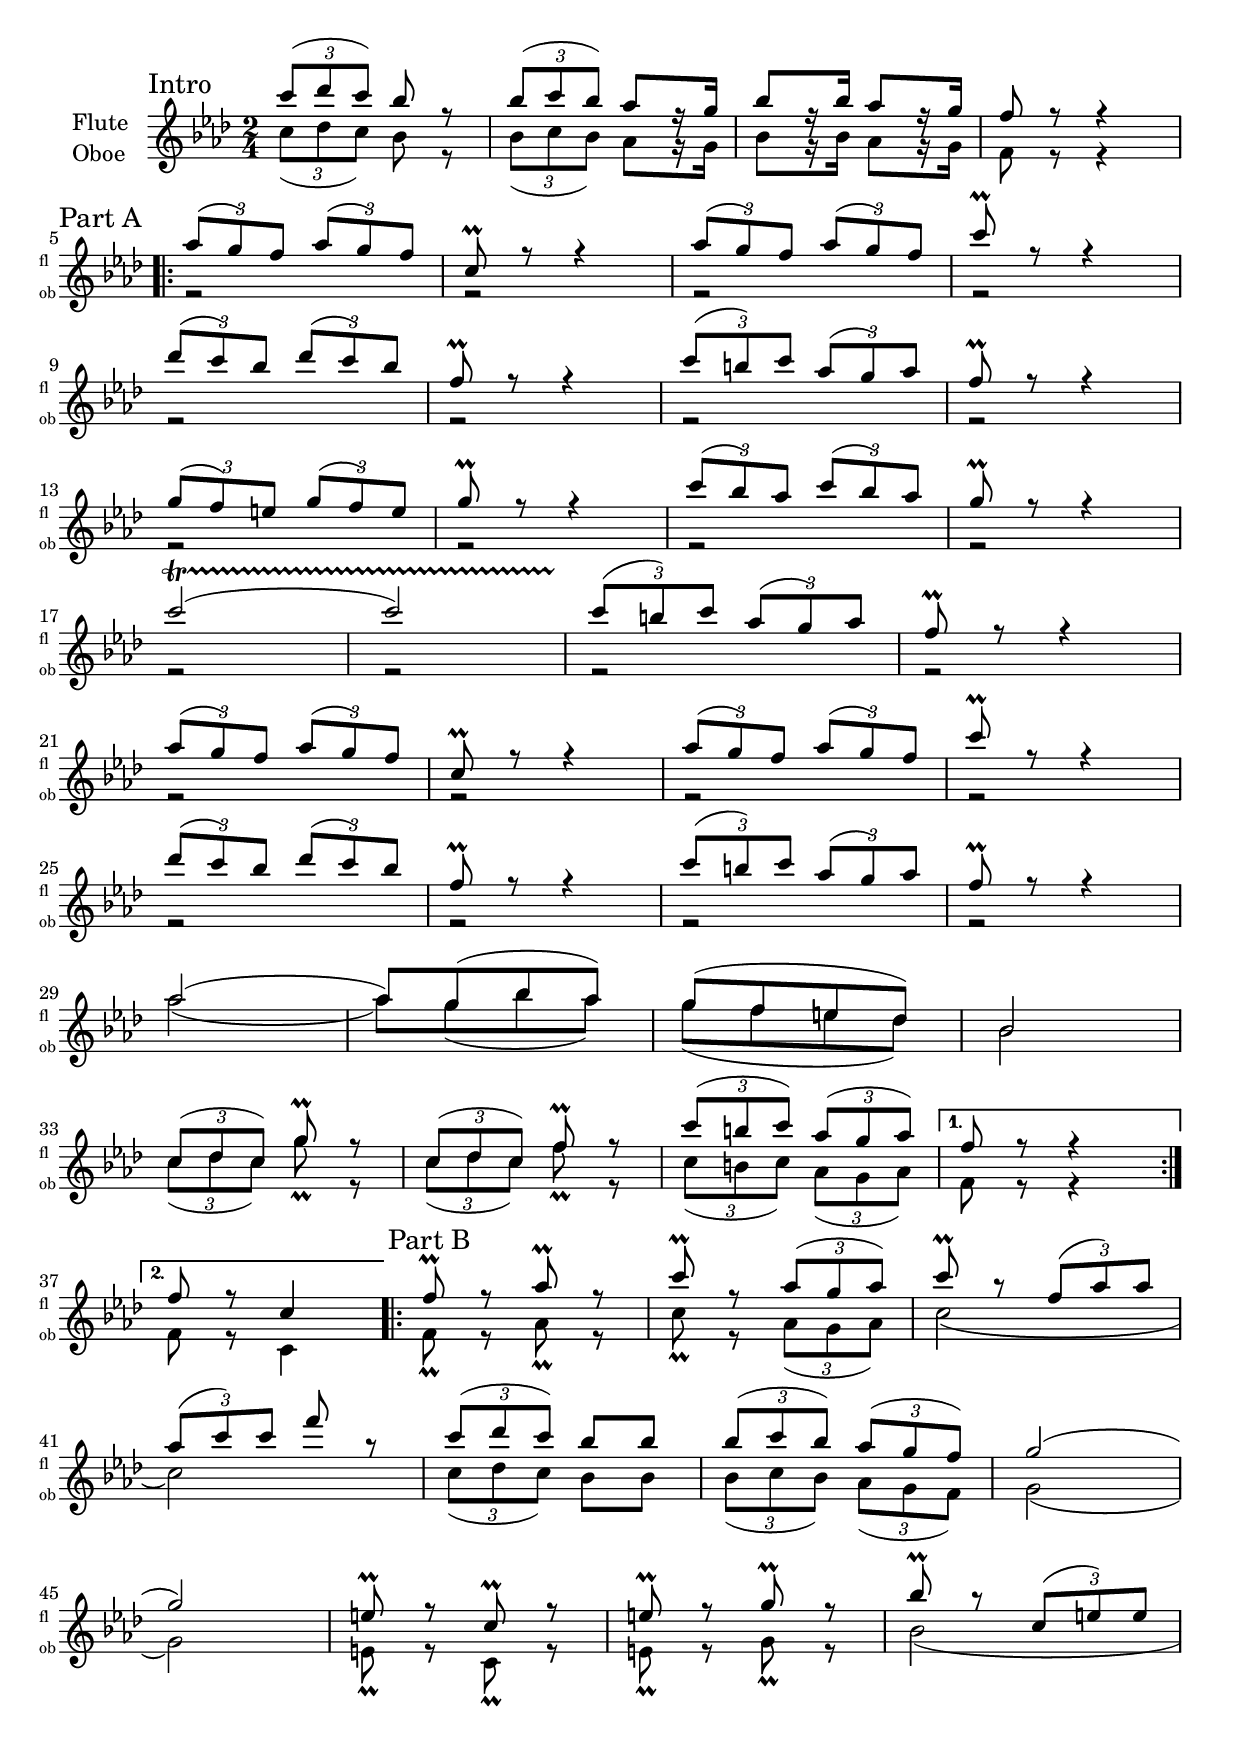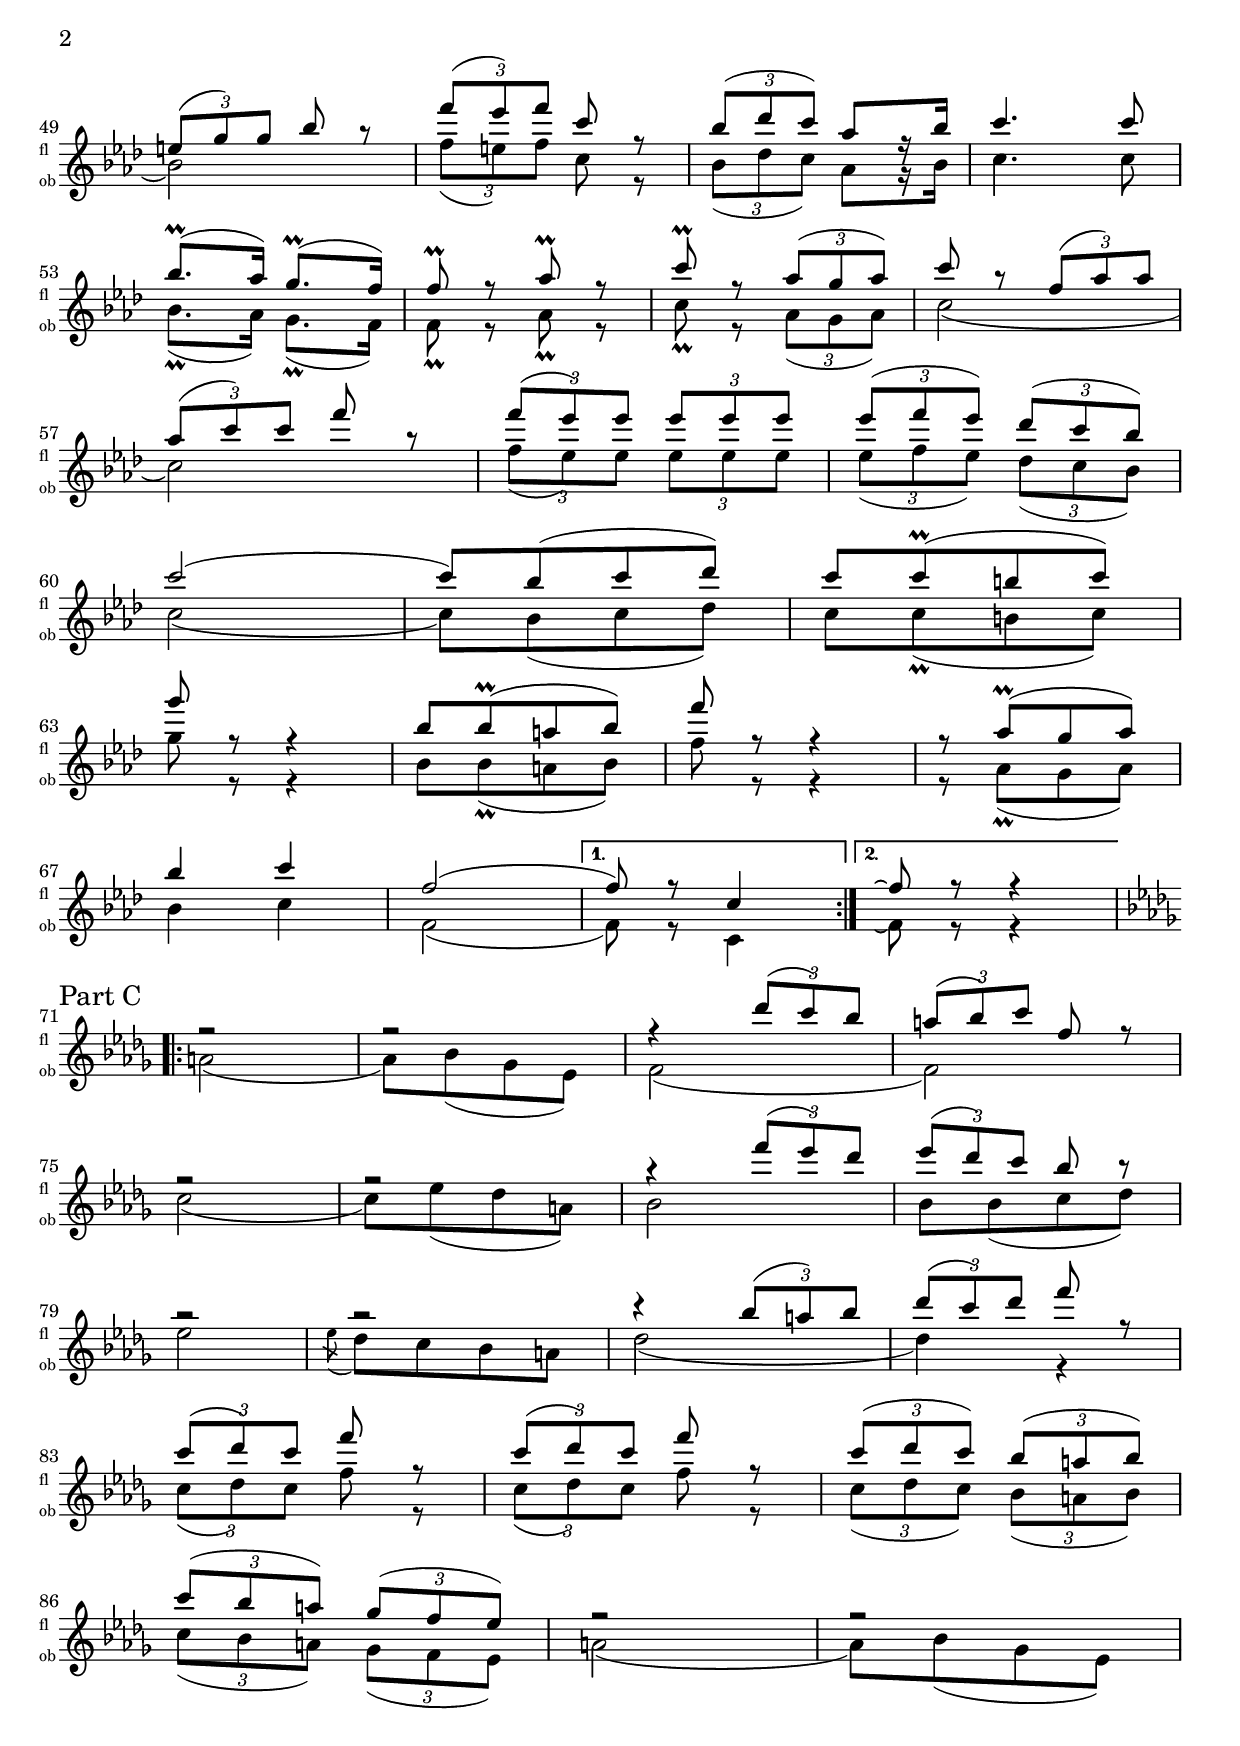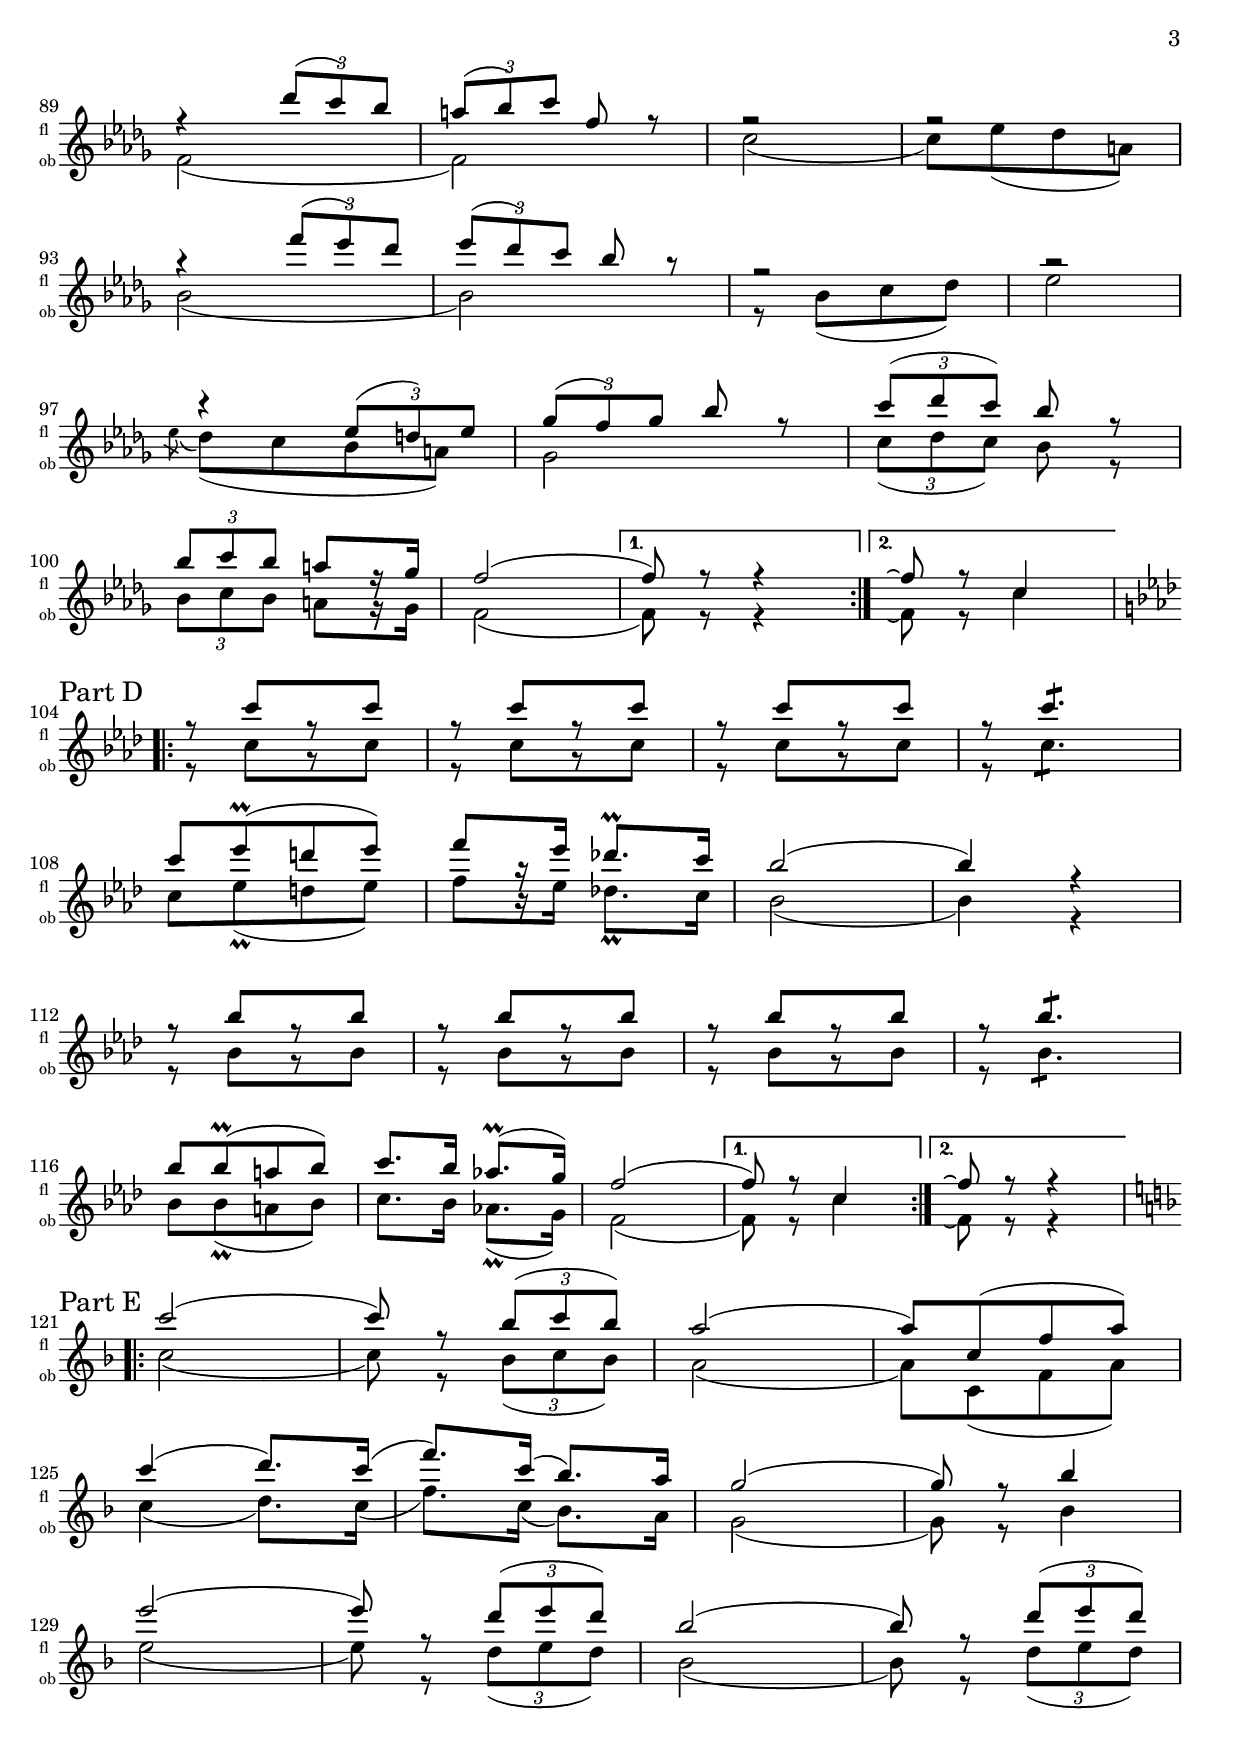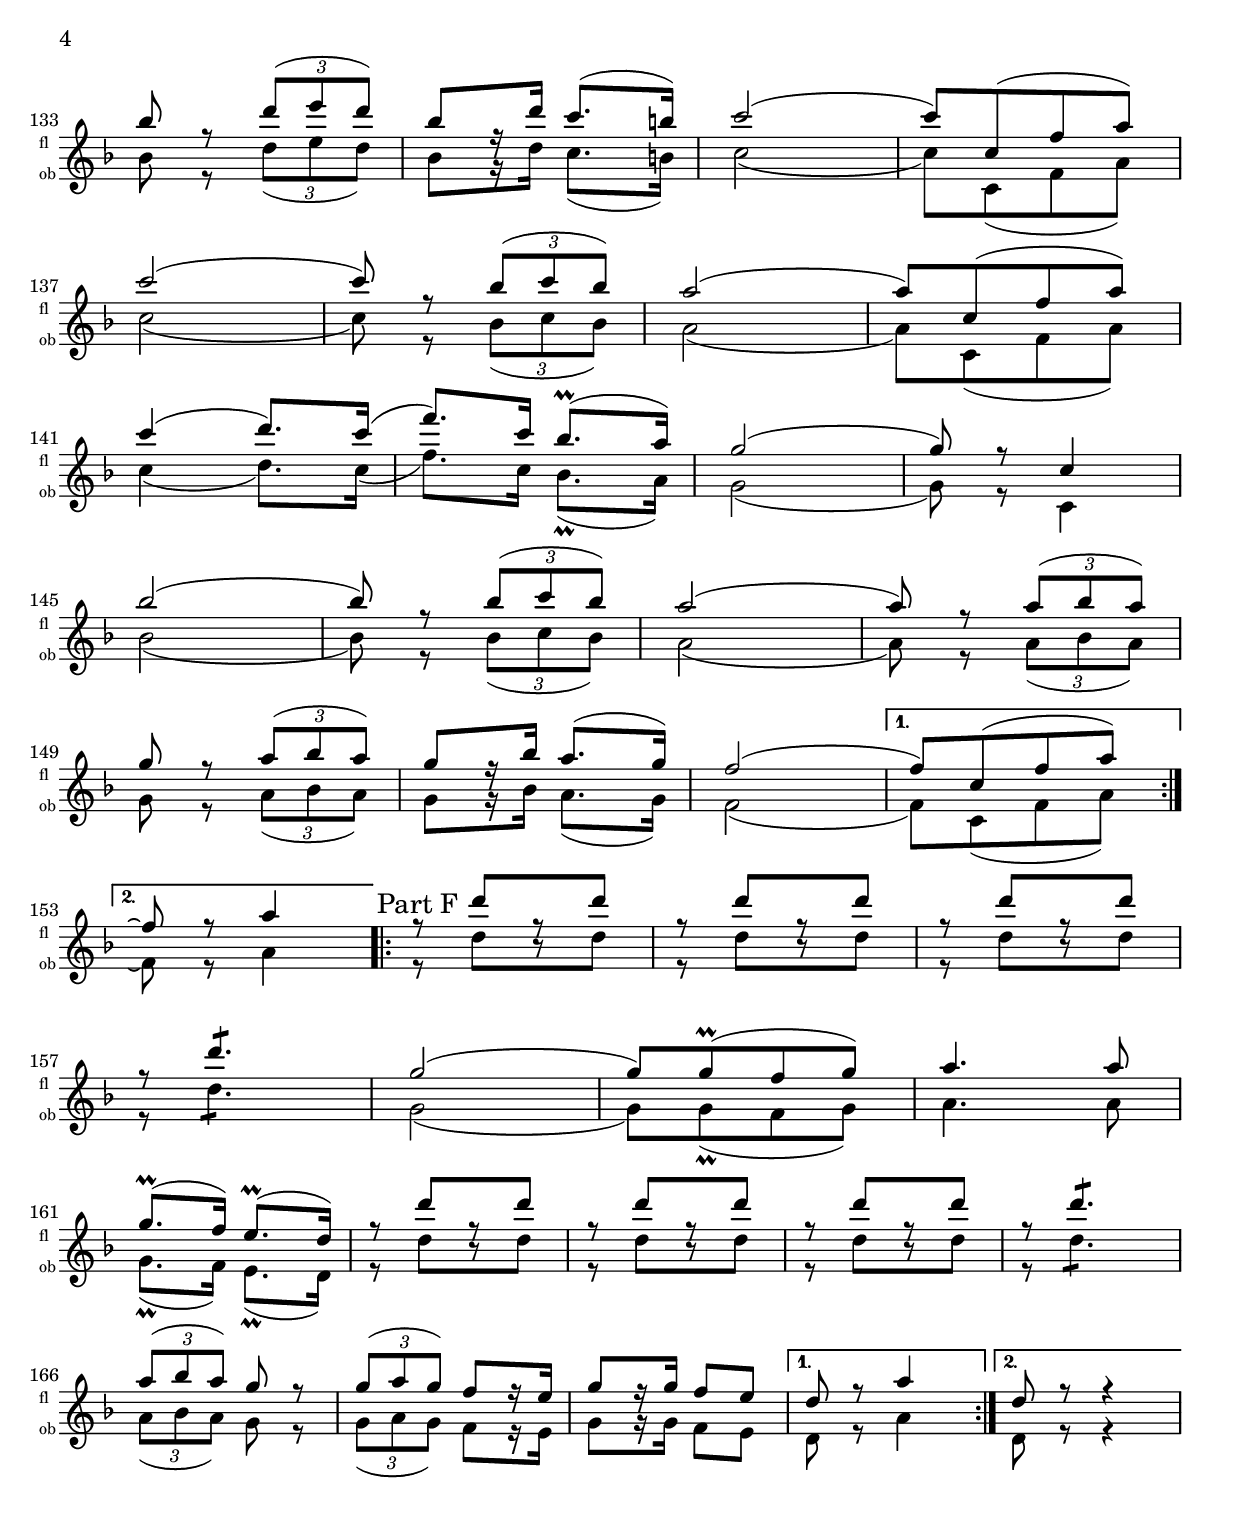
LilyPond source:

\version "2.24.0"

\include "helpers.ly"

fluteA = {
  \key aes \major

  \sectionLabel "Intro"

    | \trl {c''8( des c)} bes r | \trl {bes( c bes)} aes[ r16 g] | bes8[ r16 bes] as8[ r16 g] | f8 r r4 \break

  \sectionLabel "Part A"
  \repeat volta 2 {

    | \trl {as8( g) f} \trl {as( g) f} | c\prall r8 r4 | \trl {as'8( g) f} \trl {as( g) f} | c'\prall r8 r4 \break
    | \trl {des8( c) bes} \trl {des( c) bes} | f\prall r8 r4 | \trl {c'8( b) c} \trl {as( g) as} | f\prall r8 r4 \break
    | \trl {g8( f) e} \trl {g( f) e} | g\prall r8 r4 | \trl {c8( bes) as} \trl {c( bes) as} | g\prall r8 r4 \break
    | c2(\startTrillSpan | c2) | \trl {c8(\stopTrillSpan b) c} \trl {aes( g) aes} | f\prall r r4 \break
    | \trl {aes8( g) f} \trl {aes( g) f} | c\prall r r4 | \trl {aes'8( g) f} \trl {aes( g) f} | c'\prall r r4 \break
    | \trl {des8( c) bes} \trl {des( c) bes} | f\prall r r4 | \trl {c'8( b) c} \trl {aes( g) aes} | f\prall r r4 \break
    | aes2( | aes8)[ g( bes aes)] | g([ f e des)] | bes2 \break
    | \trl {c8( des c)} g'\prall r | \trl {c,( des c)} f\prall r | \trl {c'( b c)} \trl {aes( g aes) }
  }
  \alternative {
    { f8 r r4 \break }
    { f8 r c4 }
  }
} % A part

oboeA = {
  \key aes \major

  \sectionLabel "Intro"

    | \trl {c''8( des c)} bes r | \trl {bes( c bes)} aes[ r16 g] | bes8[ r16 bes] as8[ r16 g] | f8 r r4 \break

  \sectionLabel "Part A"
  \repeat volta 2 {

    | \rpt 4 {r2} \break
    | \rpt 4 {r2} \break
    | \rpt 4 {r2} \break
    | \rpt 4 {r2} \break
    | \rpt 4 {r2} \break
    | \rpt 4 {r2} \break
    | aes'2( | aes8)[ g( bes aes)] | g([ f e des)] | bes2 \break
    | \trl {c8( des c)} g'\prall r | \trl {c,( des c)} f\prall r | \trl {c( b c)} \trl {aes( g aes) }
  }
  \alternative {
    { f8 r r4 \break }
    { f8 r c4 }
  }
} % A part

fluteB = {
  \sectionLabel "Part B"
  \repeat volta 2 {
    | f8\prall r aes\prall r | c\prall r \trl {aes( g aes)} | c\prall r \trl {f,( aes) aes} \break
    | \trl {aes( c) c} f r | \trl {c( des c)} bes[ bes] | \trl {bes( c bes)} \trl {aes( g f)} | g2( \break
    | g2) | e8\prall r c\prall r | e\prall r g\prall r | bes\prall r \trl {c,( e) e} \break
    | \trl {e( g) g} bes r | \trl {f'( ees) f} c r | \trl {bes( des c)} aes[ r16 bes] | c4. c8 \break
    | bes8.(\prall aes16) g8.(\prall f16) | f8\prall r aes\prall r | c\prall r \trl {aes( g aes)} | c r \trl {f,( aes) aes} \break
    | \trl {aes( c) c} f r | \trl {f( ees) ees} \trl {ees ees ees} | \trl {ees( f ees)} \trl {des( c bes)} \break
    | c2( | c8)[ bes( c des)] | c[ c(\prall b c)] \break
    | g' r r4 | bes,8[ bes(\prall a bes)] | f' r r4 | r8 aes,([\prall g aes)] \break
    | bes4 c | f,2 (
  }
  \alternative {
    { f8) r c4 }
    { f8 \repeatTie r r4 \break }
  }
} % B part

oboeB = {
  \sectionLabel "Part B"
  \repeat volta 2 {
    | f8\prall r aes\prall r | c\prall r \trl {aes( g aes)} | c2( \break
    | c2)| \trl {c8( des c)} bes[ bes] | \trl {bes( c bes)} \trl {aes( g f)} | g2( \break
    | g2) | e8\prall r c\prall r | e\prall r g\prall r | bes2( \break
    | bes2) | \trl {f'8( e) f} c r | \trl {bes( des c)} aes[ r16 bes] | c4. c8 \break
    | bes8.(\prall aes16) g8.(\prall f16) | f8\prall r aes\prall r | c\prall r \trl {aes( g aes)} | c2( \break
    | c2) | \trl {f8( ees) ees} \trl {ees ees ees} | \trl {ees( f ees)} \trl {des( c bes)} \break
    | c2( | c8)[ bes( c des)] | c[ c(\prall b c)] \break
    | g' r r4 | bes,8[ bes(\prall a bes)] | f' r r4 | r8 aes,([\prall g aes)] \break
    | bes4 c | f,2 (
  }
  \alternative {
    { f8) r c4 }
    { f8 \repeatTie r r4 \break }
  }
} % B part

fluteC = {
  \sectionLabel "Part C"
  \key des \major
  \repeat volta 2 {
    | r2 | r2 | r4 \trl {des'8( c) bes} | \trl {a( bes) c} f, r \break
    | r2 | r2 | r4 \trl {f'8( ees) des} | \trl {ees( des) c} bes r \break
    | r2 | r2 | r4 \trl {bes8( a) bes} | \trl {des( c) des} f r \break
    | \rpt 2 { \trl {c( des) c} f r } | \trl {c( des c)} \trl {bes( a bes)} \break
    | \trl {c( bes a)} \trl {ges( f ees)} | r2 | r2 \break
    | r4 \trl {des'8( c) bes} | \trl {a( bes) c} f, r | r2 | r2 \break
    | r4 \trl {f'8( ees) des} | \trl {ees( des) c} bes r | r2 | r2 \break
    | \grace s8 r4 \trl {ees,8( d) ees} | \trl {ges( f) ges} bes r | \trl {c( des c)} bes r \break % Invisible grace to synch with oboe. Oboe print messed up otherwise.
    | \trl {bes8 c bes} a[ r16 ges16] | f2(
  }
  \alternative {
    { f8) r r4 }
    { f8 \repeatTie r c4 \break }
  }
} % C part

oboeC = {
  \sectionLabel "Part C"
  \key des \major
  \repeat volta 2 {
    | a2( | aes8)[ bes( ges ees)] | f2( | f2) \break
    | c'2( | c8)[ ees( des a)] | bes2 | bes8[ bes( c des)] \break
    | ees2 | \acc ees8 des[ c bes a] | des2( | des4) r \break
    | \rpt 2 { \trl {c8( des) c} f r } | \trl {c( des c)} \trl {bes( a bes)} \break
    | \trl {c( bes a)} \trl {ges( f ees)} | a2( | aes8)[ bes( ges ees)] \break
    | f2( | f2) | c'2( | c8)[ ees( des a)] \break
    | bes2( | bes2) | r8 bes([ c des)] | ees2 \break
    | \acc ees8 des8([ c bes a)] | ges2 | \trl {c8( des c)} bes r \break
    | \trl {bes8 c bes} a[ r16 ges16] | f2(
  }
  \alternative {
    { f8) r r4 }
    { f8 \repeatTie r c'4 \break }
  }
} % C part

fluteD = {
  \sectionLabel "Part D"
  \key aes \major
  \repeat volta 2 {
    | \rpt 3 { r8 c'[ r c] } | r c4.:8 \break
    | c8[ ees(\prall d ees)] | f[ r16 ees] des!8.[\prall c16] | bes2( | bes4) r \break
    | \rpt 3 { r8 bes[ r bes] } | r bes4.:8 \break
    | bes8[ bes(\prall a bes)] | c8.[ bes16] aes!8.([\prall g16)] | f2(
  }
  \alternative {
    { f8) r c4 }
    { f8 \repeatTie r r4 \break}
  }
} % D part

oboeD = {
  \sectionLabel "Part D" %%%%%%%%%%%%%%%%%%%%%%%%%
  \key aes \major
  \repeat volta 2 {
    | \rpt 3 { r8 c[ r c] } | r c4.:8 \break
    | c8[ ees(\prall d ees)] | f[ r16 ees] des!8.[\prall c16] | bes2( | bes4) r \break
    | \rpt 3 { r8 bes[ r bes] } | r bes4.:8 \break
    | bes8[ bes(\prall a bes)] | c8.[ bes16] aes!8.([\prall g16)] | f2(
  }
  \alternative {
    { f8) r c'4 }
    { f,8 \repeatTie r r4 \break}
  }
} % D part

fluteE = {
  \sectionLabel "Part E"
  \key f \major
  \repeat volta 2 {
    | c'2( | c8) r \trl {bes( c bes)} | a2( | a8)[ c,( f a)] \break
    | c4( d8.)[ c16]( | f8.)[ c16]( bes8.)[ a16] | g2( | g8) r bes4 \break
    | e2( | e8) r \trl {d( e d)} | bes2( | bes8) r \trl {d( e d)} \break
    | bes8 r \trl {d( e d)} | bes8[ r16 d16] c8.([ b16)] | c2( | c8)[ c,( f a)] \break
    | c2( | c8) r \trl {bes( c bes)} | a2( | a8)[ c,( f a)] \break
    | c4( d8.)[ c16]( | f8.)[ c16] bes8.(\prall[ a16)] | g2( | g8) r c,4 \break
    | bes'2( | bes8) r \trl {bes( c bes)} | a2( | a8) r \trl {a( bes a)} \break
    | g8 r \trl {a( bes a)} | g[ r16 bes] a8.([ g16)] | f2(
  }
  \alternative {
    { f8)[ c( f a)] \break}
    { f8 \repeatTie r a4 }
  }
} % E part

oboeE = {
  \sectionLabel "Part E"
  \key f \major
  \repeat volta 2 {
    | c'2( | c8) r \trl {bes( c bes)} | a2( | a8)[ c,( f a)] \break
    | c4( d8.)[ c16]( | f8.)[ c16]( bes8.)[ a16] | g2( | g8) r bes4 \break
    | e2( | e8) r \trl {d( e d)} | bes2( | bes8) r \trl {d( e d)} \break
    | bes8 r \trl {d( e d)} | bes8[ r16 d16] c8.([ b16)] | c2( | c8)[ c,( f a)] \break
    | c2( | c8) r \trl {bes( c bes)} | a2( | a8)[ c,( f a)] \break
    | c4( d8.)[ c16]( | f8.)[ c16] bes8.(\prall[ a16)] | g2( | g8) r c,4 \break
    | bes'2( | bes8) r \trl {bes( c bes)} | a2( | a8) r \trl {a( bes a)} \break
    | g8 r \trl {a( bes a)} | g[ r16 bes] a8.([ g16)] | f2(
  }
  \alternative {
    { f8)[ c( f a)] \break}
    { f8 \repeatTie r a4 }
  }
} % E part

fluteF = {
  \sectionLabel "Part F"
  \repeat volta 2 {
    | \rpt 3 { r8 d[ r d] } \break
    | r d4.:8 | g,2( | g8)[ g(\prall f g)] | a4. a8 \break
    | g8.\prall([ f16)] e8.\prall([ d16)] | \rpt 3 { r8 d'[ r d] } | r d4.:8 \break
    | \trl {a8( bes a)} g r | \trl {g( a g)} f[ r16 e] | g8[ r16 g] f8[ e]
  }
  \alternative {
    { d8 r a'4 }
    { d,8 r r4 }
  }
} % F part

oboeF = {
  \sectionLabel "Part F"
  \repeat volta 2 {
    | \rpt 3 { r8 d[ r d] } \break
    | r d4.:8 | g,2( | g8)[ g(\prall f g)] | a4. a8 \break
    | g8.\prall([ f16)] e8.\prall([ d16)] | \rpt 3 { r8 d'[ r d] } | r d4.:8 \break
    | \trl {a8( bes a)} g r | \trl {g( a g)} f[ r16 e] | g8[ r16 g] f8[ e]
  }
  \alternative {
    { d8 r a'4 }
    { d,8 r r4 }
  }
} % F part

fluteNotes = {
  \time 2/4
  \relative c' {
    \fluteA
    \fluteB
    \fluteC
    \fluteD
    \fluteE
    \fluteF
  }
}

oboeNotes = {
  \time 2/4
  \relative {
    \oboeA
    \oboeB
    \oboeC
    \oboeD
    \oboeE
    \oboeF
  }
}

staffFluteOboe = \new Staff \with {
    instrumentName = \markup { \column { \line {"Flute"} \line {"Oboe"} } }
    shortInstrumentName = \markup \teeny { \column { \line {"fl"} \line {"ob"} } }
  }
  <<
  \fluteNotes
  \\
  \oboeNotes
  >>


\score {
  \staffFluteOboe
}
